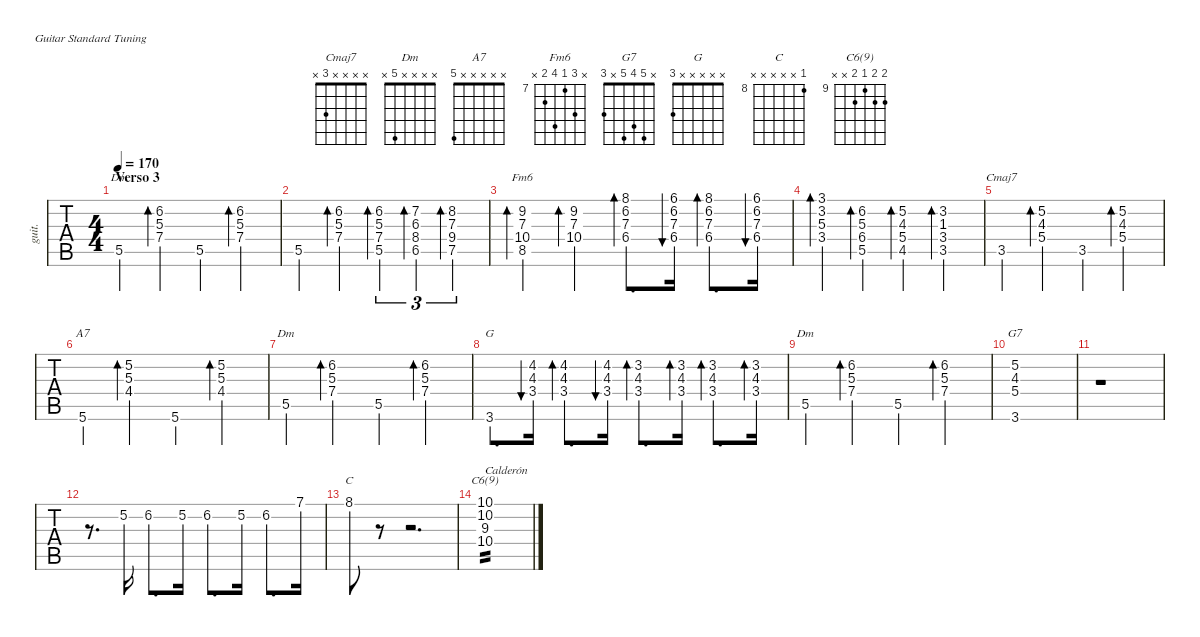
\defaultSystemsLayout 4
\hideDynamics
\useSystemSignSeparator
\otherSystemsTrackNameOrientation horizontal
\extendBarLines
\track ("Guitarra" "guit.") {instrument electricguitarjazz}
\staff {tabs}
\tuning (E4 B3 G3 D3 A2 E2)
\chord ("Cmaj7" x x x x 3 x) {showfingering false}
\chord ("Dm" x x x x 5 x) {showfingering false}
\chord ("A7" x x x x x 5) {showfingering false}
\chord ("Fm6" x 9 7 10 8 x) {firstfret 7 showfingering false}
\chord ("G7" x 5 4 5 x 3) {showfingering false}
\chord ("G" x x x x x 3) {showfingering false}
\chord ("C" 8 x x x x x) {firstfret 8 showfingering false}
\chord ("C6(9)" 10 10 9 10 x x) {firstfret 9 showfingering false}
\ts (4 4)
\section ("" "Verso 3")
\tempo 170
\clef g2
\ks c
5.5.4{ch "Dm" dy f beam Up} (6.2{st} 5.3{st} 7.4{st}).4{bd 60 beam Down} 5.5.4{beam Up} (6.2{st} 5.3{st} 7.4{st}).4{bd 60 beam Down} |
5.5.4{beam Up} (6.2{st} 5.3{st} 7.4{st}).4{bd 60 beam Down} (6.2 5.3 7.4 5.5).4{tu (3 2) bd 60 beam Up} (7.2{acc #} 6.3{acc #} 8.4{acc #} 6.5{acc #}).4{tu (3 2) bd 60 beam Up} (8.2 7.3 9.4 7.5).4{tu (3 2) bd 60 beam Down} |
(9.2{acc #} 7.3 10.4 8.5).4{bd 60 ch "Fm6" beam Down} (9.2{st acc #} 7.3{st} 10.4{st}).4{bd 60 beam Down} (8.1 6.2 7.3 6.4{acc #}).8{d bd 60 beam Down} (6.1{acc #} 6.2 7.3 6.4{acc #}).16{bu 60 beam Down} (8.1 6.2 7.3 6.4{acc #}).8{d bd 60 beam Down} (6.1{acc #} 6.2 7.3 6.4{acc #}).16{bu 60 beam Down} |
(3.1{st} 3.2{st} 5.3{st} 3.4{st}).4{bd 60} (6.2{st} 5.3{st} 6.4{st acc #} 5.5{st}).4{bd 60} (5.2{st} 4.3{st} 5.4{st} 4.5{st acc #}).4{bd 60} (3.2{st} 1.3{st acc #} 3.4{st} 3.5{st}).4{bd 60} |
3.5.4{ch "Cmaj7" beam Up} (5.2{st} 4.3{st} 5.4{st}).4{bd 60 beam Down} 3.5.4{beam Up} (5.2{st} 4.3{st} 5.4{st}).4{bd 60 beam Down} |
5.6.4{ch "A7" beam Up} (5.2{st} 5.3{st} 4.4{st acc #}).4{bd 60 beam Down} 5.6.4{beam Up} (5.2{st} 5.3{st} 4.4{st acc #}).4{bd 60 beam Down} |
5.5.4{ch "Dm" beam Up} (6.2{st} 5.3{st} 7.4{st}).4{bd 60 beam Down} 5.5.4{beam Up} (6.2{st} 5.3{st} 7.4{st}).4{bd 60 beam Down} |
3.6.8{d ch "G" beam Up} (4.2{acc #} 4.3 3.4).16{bu 60 beam Up} (4.2{acc #} 4.3 3.4).8{d bd 60 beam Up} (4.2{acc #} 4.3 3.4).16{bu 60 beam Up} (3.2 4.3 3.4).8{d bd 60 beam Up} (3.2 4.3 3.4).16{bd 60 beam Up} (3.2 4.3 3.4).8{d bd 60 beam Up} (3.2 4.3 3.4).16{bd 60 beam Up} |
5.5.4{ch "Dm" beam Up} (6.2{st} 5.3{st} 7.4{st}).4{bd 60 beam Down} 5.5.4{beam Up} (6.2{st} 5.3{st} 7.4{st}).4{bd 60 beam Down} |
(5.2 4.3 5.4 3.6).1{ch "G7" dy mf beam Up} |
r.1{beam Down} |
r.8{d beam Down} 5.2.16{dy f beam Down} 6.2.8{d beam Down} 5.2.16{beam Down} 6.2.8{d beam Down} 5.2.16{beam Down} 6.2.8{d beam Down} 7.1.16{beam Down} |
8.1.8{ch "C" beam Down} r.8{beam Down} r.2{d beam Down} |
(10.1 10.2 9.3 10.4).1{ch "C6(9)" txt "Calderón" tp 2 beam Down}
